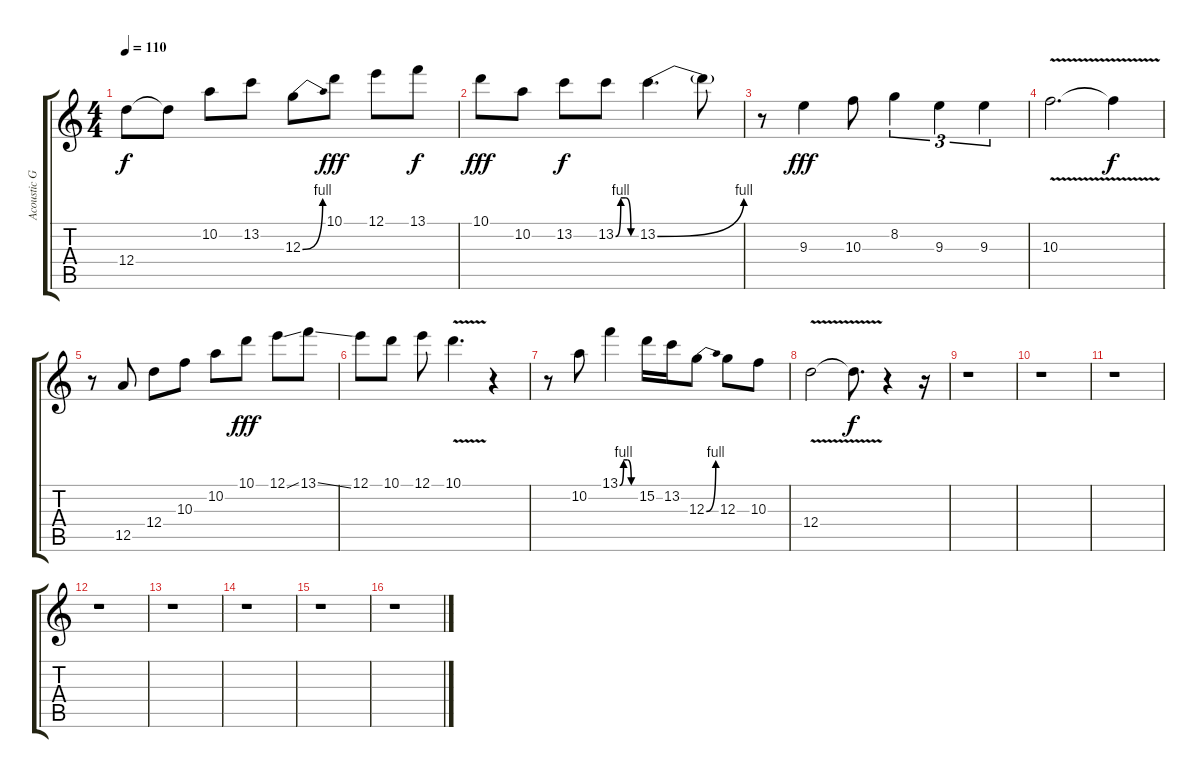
\track ("Acoustic Guitar Intro" "Acoustic G") {instrument acousticguitarnylon}
\staff {score tabs}
\tuning (E4 B3 G3 D3 A2 E2) {hide}
\ts (4 4)
\tempo 110
\clef g2
\ks c
12.4.8{dy f} 12.4{t}.8 10.2.8 13.2.8 12.3{be (bend 0 0 60 4)}.8 10.1.8{dy fff} 12.1.8 13.1.8{dy f} |
10.1.8{dy fff} 10.2.8 13.2.8{dy f} 13.2{be (custom 0 0 15 4 30 4 45 0 60 0)}.8 13.2{be (bend 0 0 60 4)}.4{d} 13.2{t}.8 |
r.8 9.3.4{dy fff} 10.3.8 8.2.4{tu (3 2)} 9.3.4{tu (3 2)} 9.3.4{tu (3 2)} |
10.3{v}.2{d} 10.3{t}.4{dy f} |
r.8 12.5.8 12.4.8 10.3.8 10.2.8 10.1.8{dy fff} 12.1{ss}.8 13.1{ss}.8 |
12.1.8 10.1.8 12.1.8 10.1{v}.4{d} r.4 |
r.8 10.2.8 13.1{be (custom 0 0 15 4 30 4 45 0 60 0)}.4 15.2.16 13.2.16 12.3{be (bend 0 0 60 4)}.8 12.3.8 10.3.8 |
12.4{v}.2 12.4{t}.8{d dy f} r.4 r.16 |
r.1 |
r.1 |
r.1 |
r.1 |
r.1 |
r.1 |
r.1 |
r.1
